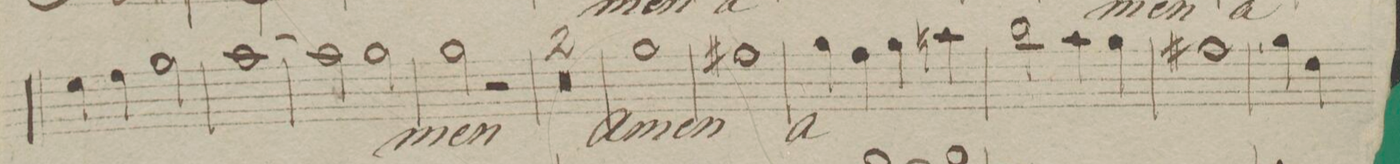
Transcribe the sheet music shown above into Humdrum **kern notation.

**kern	**text	**dynam
*I"Alt.	*	*
*clefC3	*	*
*k[b-]	*	*
*met(c|)	*	*
*M2/2	*	*
4f\	.	.
4g\	.	.
2a\	.	.
=11	=11	=11
[1b-	.	.
=12	=12	=12
2b-\]	.	.
2a\	.	.
=13	=13	=13
2a\	-men	.
2r	.	.
=14	=14	=14
1r	.	.
=15	=15	=15
1r	.	.
=16	=16	=16
1a	a-	.
=17	=17	=17
1g#X	-men	.
=18	=18	=18
4a\	a-	.
4g\	.	.
4a\	.	.
4bn\	.	.
=19	=19	=19
2cc\	.	.
4b-\	.	.
4a\	.	.
=20	=20	=20
1g#X	.	.
=21	=21	=21
4a\	.	.
4e\	.	.
*-	*-	*-
